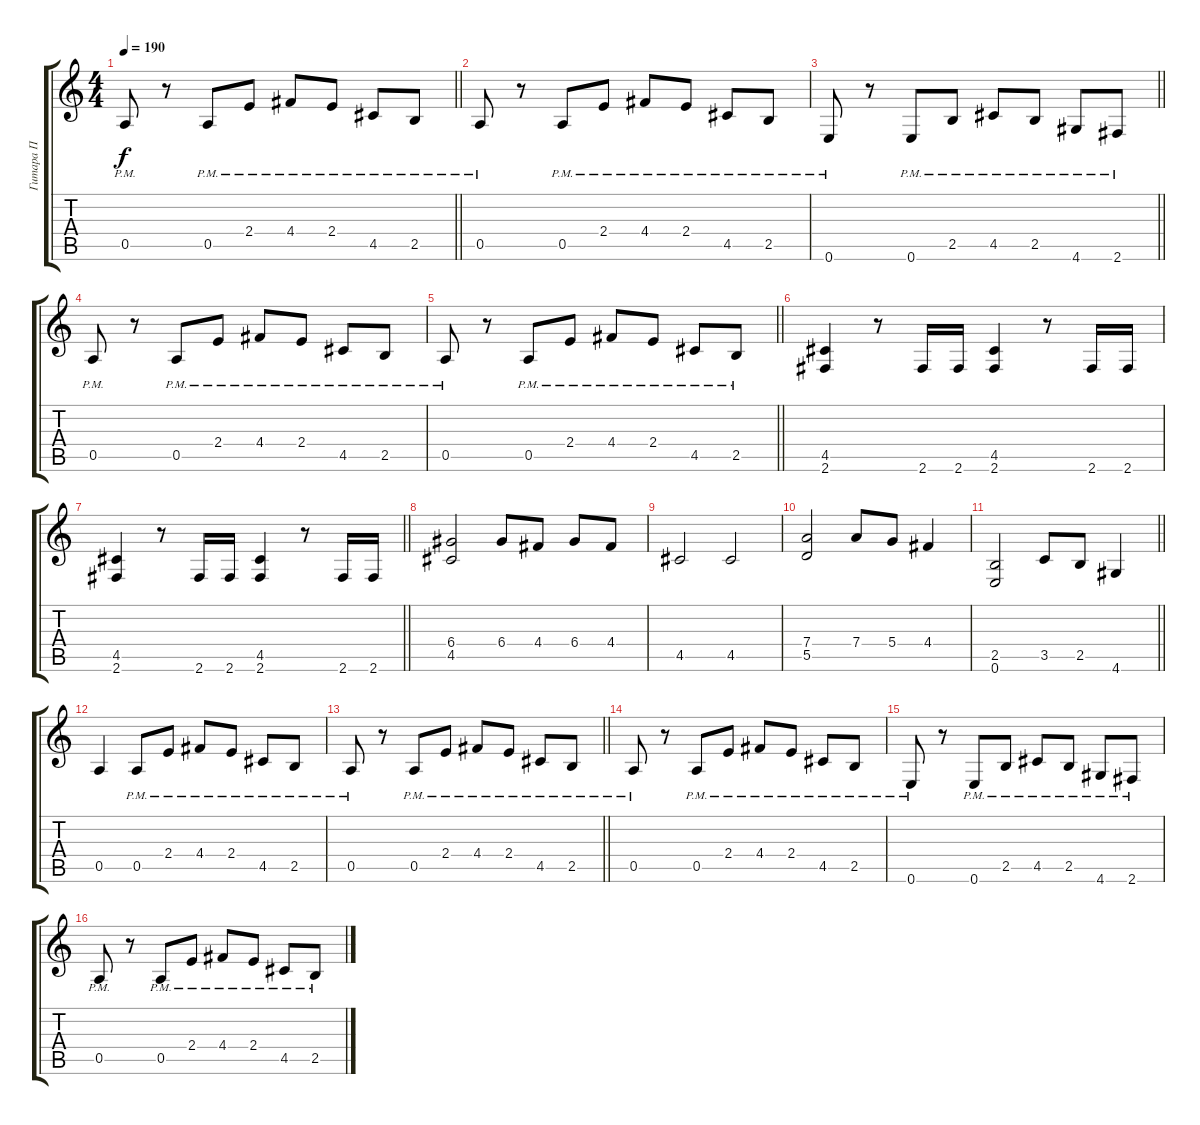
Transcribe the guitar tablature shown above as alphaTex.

\track ("Гитара П" "Гитара П") {instrument distortionguitar}
\staff {score tabs}
\tuning (E4 B3 G3 D3 A2 E2) {hide}
\ts (4 4)
\tempo 190
\clef g2
\barLineRight lightlight
\ks c
0.5{pm}.8{dy f} r.8 0.5{pm}.8 2.4{pm}.8 4.4{pm}.8 2.4{pm}.8 4.5{pm}.8 2.5{pm}.8 |
0.5{pm}.8 r.8 0.5{pm}.8 2.4{pm}.8 4.4{pm}.8 2.4{pm}.8 4.5{pm}.8 2.5{pm}.8 |
\barLineRight lightlight
0.6{pm}.8 r.8 0.6{pm}.8 2.5{pm}.8 4.5{pm}.8 2.5{pm}.8 4.6{pm}.8 2.6{pm}.8 |
0.5{pm}.8 r.8 0.5{pm}.8 2.4{pm}.8 4.4{pm}.8 2.4{pm}.8 4.5{pm}.8 2.5{pm}.8 |
\barLineRight lightlight
0.5{pm}.8 r.8 0.5{pm}.8 2.4{pm}.8 4.4{pm}.8 2.4{pm}.8 4.5{pm}.8 2.5{pm}.8 |
\section ("" " ")
(4.5 2.6).4 r.8 2.6.16 2.6.16 (4.5 2.6).4 r.8 2.6.16 2.6.16 |
\barLineRight lightlight
(4.5 2.6).4 r.8 2.6.16 2.6.16 (4.5 2.6).4 r.8 2.6.16 2.6.16 |
(6.4 4.5).2 6.4.8 4.4.8 6.4.8 4.4.8 |
4.5.2 4.5.2 |
(7.4 5.5).2 7.4.8 5.4.8 4.4.4 |
\barLineRight lightlight
(2.5 0.6).2 3.5.8 2.5.8 4.6.4 |
\section ("" " ")
0.5.4 0.5{pm}.8 2.4{pm}.8 4.4{pm}.8 2.4{pm}.8 4.5{pm}.8 2.5{pm}.8 |
\barLineRight lightlight
0.5{pm}.8 r.8 0.5{pm}.8 2.4{pm}.8 4.4{pm}.8 2.4{pm}.8 4.5{pm}.8 2.5{pm}.8 |
\section ("" " ")
0.5{pm}.8 r.8 0.5{pm}.8 2.4{pm}.8 4.4{pm}.8 2.4{pm}.8 4.5{pm}.8 2.5{pm}.8 |
0.6{pm}.8 r.8 0.6{pm}.8 2.5{pm}.8 4.5{pm}.8 2.5{pm}.8 4.6{pm}.8 2.6{pm}.8 |
0.5{pm}.8 r.8 0.5{pm}.8 2.4{pm}.8 4.4{pm}.8 2.4{pm}.8 4.5{pm}.8 2.5{pm}.8
